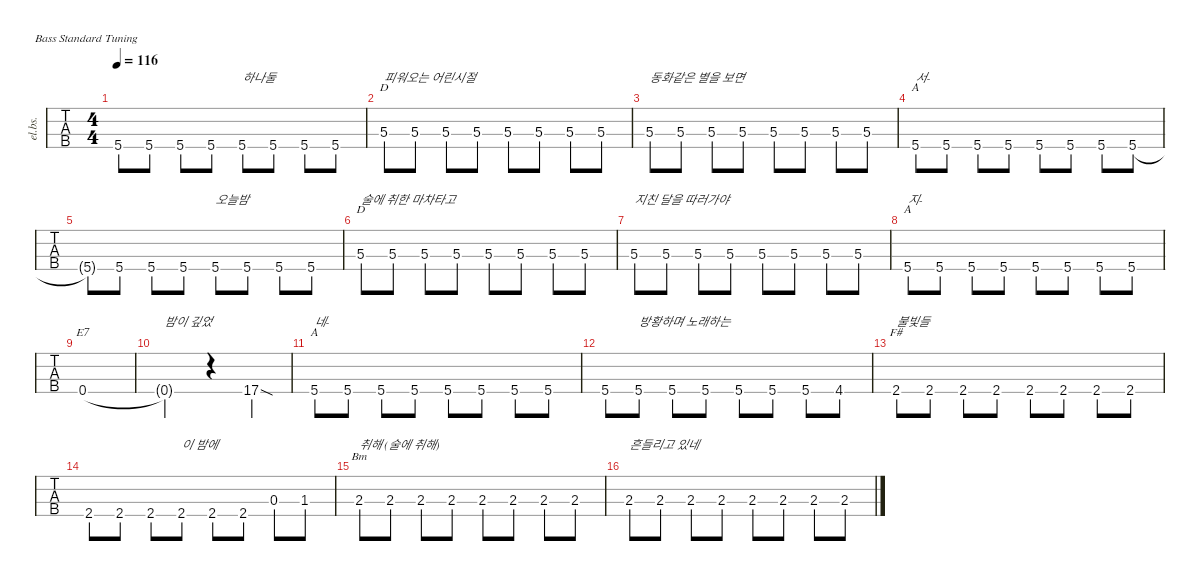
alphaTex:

\defaultSystemsLayout 4
\hideDynamics
\bracketExtendMode nobrackets
\track ("Electric Bass" "el.bs.") {instrument electricbassfinger}
\staff {tabs}
\tuning (G2 D2 A1 E1)
\chord ("A" x x x 5) {showdiagram false showfingering false}
\chord ("Bm" x x x 7) {firstfret 7 showdiagram false showfingering false}
\chord ("E7" x x 7 x) {firstfret 7 showdiagram false showfingering false}
\chord ("D" x x 5 x) {showdiagram false showfingering false}
\chord ("F#" x x x 2) {showdiagram false showfingering false}
\ts (4 4)
\tempo 116
\clef f4
\ks c
5.4.8{dy mf} 5.4.8 5.4.8 5.4.8 5.4.8{txt "하나둘"} 5.4.8 5.4.8 5.4.8 |
5.3.8{ch "D" txt "피워오는 어린시절"} 5.3.8 5.3.8 5.3.8 5.3.8 5.3.8 5.3.8 5.3.8 |
5.3.8{txt "동화같은 별을 보면"} 5.3.8 5.3.8 5.3.8 5.3.8 5.3.8 5.3.8 5.3.8 |
5.4.8{ch "A" txt "서-"} 5.4.8 5.4.8 5.4.8 5.4.8 5.4.8 5.4.8 5.4.8 |
5.4{t}.8 5.4.8 5.4.8 5.4.8 5.4.8{txt "오늘밤 "} 5.4.8 5.4.8 5.4.8 |
5.3.8{ch "D" txt "술에 취한 마차타고"} 5.3.8 5.3.8 5.3.8 5.3.8 5.3.8 5.3.8 5.3.8 |
5.3.8{txt "지친 달을 따러가야"} 5.3.8 5.3.8 5.3.8 5.3.8 5.3.8 5.3.8 5.3.8 |
5.4.8{ch "A" txt "지-"} 5.4.8 5.4.8 5.4.8 5.4.8 5.4.8 5.4.8 5.4.8 |
0.4.1{ch "E7"} |
0.4{t}.2{txt "밤이 깊었"} r.4 17.4{sod}.4 |
5.4.8{ch "A" txt "네-"} 5.4.8 5.4.8 5.4.8 5.4.8 5.4.8 5.4.8 5.4.8 |
5.4.8 5.4.8{txt "방황하며 노래하는"} 5.4.8 5.4.8 5.4.8 5.4.8 5.4.8 4.4{acc #}.8 |
2.4{acc #}.8{ch "F#" txt "불빛들"} 2.4{acc #}.8 2.4{acc #}.8 2.4{acc #}.8 2.4{acc #}.8 2.4{acc #}.8 2.4{acc #}.8 2.4{acc #}.8 |
2.4{acc #}.8 2.4{acc #}.8 2.4{acc #}.8 2.4{acc #}.8{txt "이 밤에"} 2.4{acc #}.8 2.4{acc #}.8 0.3.8 1.3{acc #}.8 |
2.3.8{ch "Bm" txt "취해 (술에 취해)"} 2.3.8 2.3.8 2.3.8 2.3.8 2.3.8 2.3.8 2.3.8 |
2.3.8{txt "흔들리고 있네"} 2.3.8 2.3.8 2.3.8 2.3.8 2.3.8 2.3.8 2.3.8
